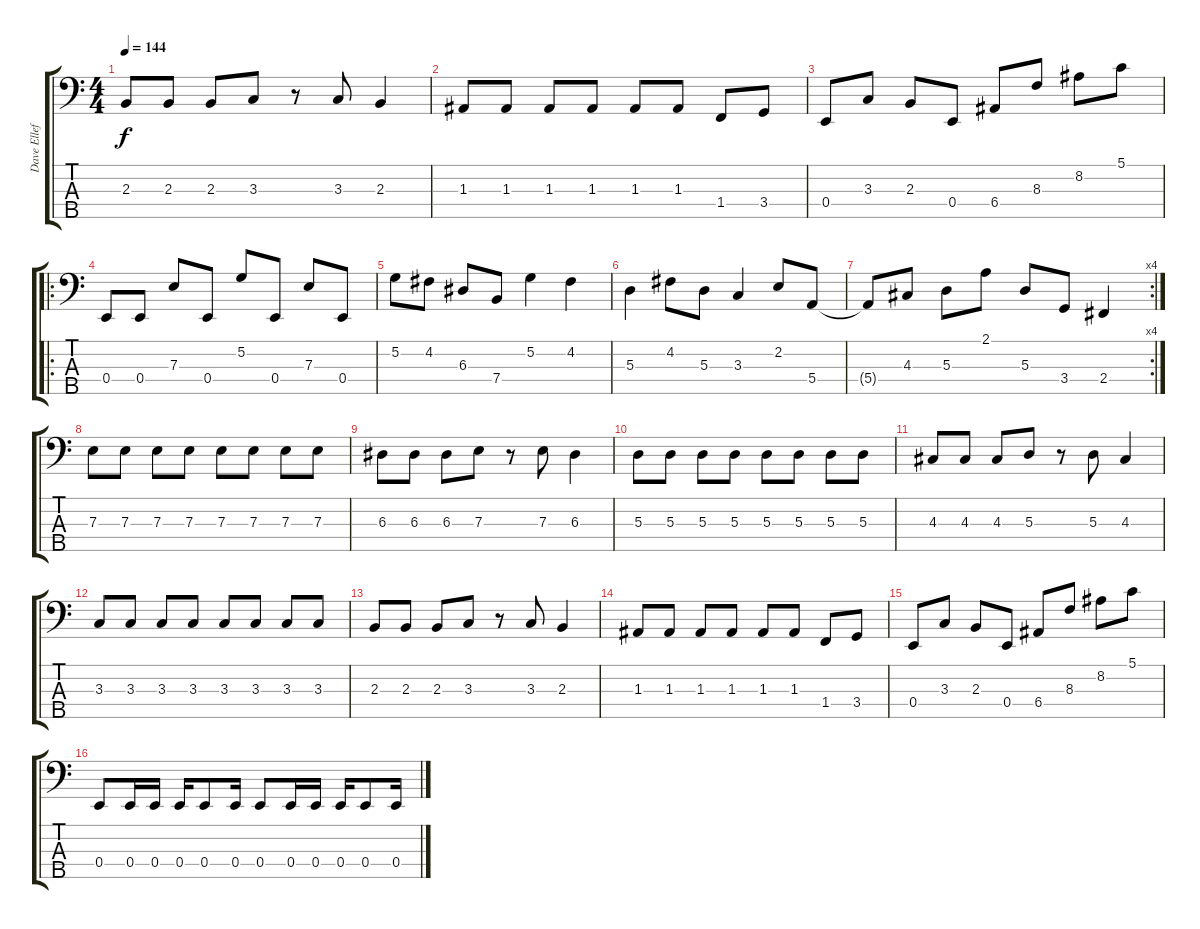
\track ("Dave Ellefson" "Dave Ellef") {instrument electricbasspick}
\staff {score tabs}
\tuning (G2 D2 A1 E1 B0) {hide}
\ts (4 4)
\tempo 144
\clef f4
\ks c
2.3.8{dy f} 2.3.8 2.3.8 3.3.8 r.8 3.3.8 2.3.4 |
1.3.8 1.3.8 1.3.8 1.3.8 1.3.8 1.3.8 1.4.8 3.4.8 |
0.4.8 3.3.8 2.3.8 0.4.8 6.4.8 8.3.8 8.2.8 5.1.8 |
\ro
0.4.8 0.4.8 7.3.8 0.4.8 5.2.8 0.4.8 7.3.8 0.4.8 |
5.2.8 4.2.8 6.3.8 7.4.8 5.2.4 4.2.4 |
5.3.4 4.2.8 5.3.8 3.3.4 2.2.8 5.4.8 |
\rc 4
5.4{t}.8 4.3.8 5.3.8 2.1.8 5.3.8 3.4.8 2.4.4 |
7.3.8 7.3.8 7.3.8 7.3.8 7.3.8 7.3.8 7.3.8 7.3.8 |
6.3.8 6.3.8 6.3.8 7.3.8 r.8 7.3.8 6.3.4 |
5.3.8 5.3.8 5.3.8 5.3.8 5.3.8 5.3.8 5.3.8 5.3.8 |
4.3.8 4.3.8 4.3.8 5.3.8 r.8 5.3.8 4.3.4 |
3.3.8 3.3.8 3.3.8 3.3.8 3.3.8 3.3.8 3.3.8 3.3.8 |
2.3.8 2.3.8 2.3.8 3.3.8 r.8 3.3.8 2.3.4 |
1.3.8 1.3.8 1.3.8 1.3.8 1.3.8 1.3.8 1.4.8 3.4.8 |
0.4.8 3.3.8 2.3.8 0.4.8 6.4.8 8.3.8 8.2.8 5.1.8 |
0.4.8 0.4.16 0.4.16 0.4.16 0.4.8 0.4.16 0.4.8 0.4.16 0.4.16 0.4.16 0.4.8 0.4.16
